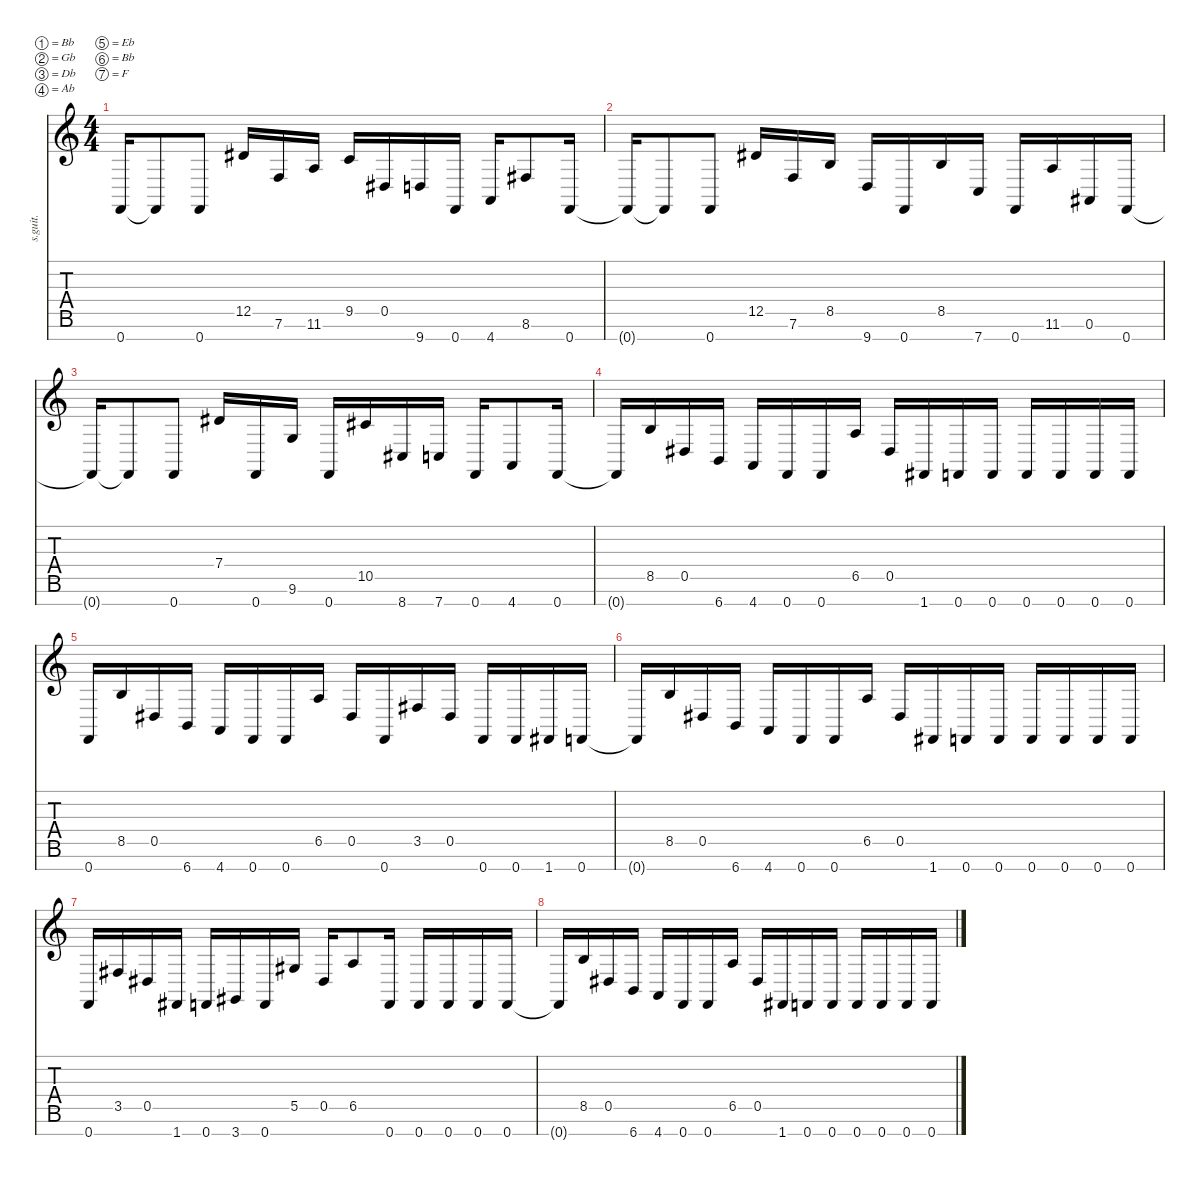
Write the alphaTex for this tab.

\defaultSystemsLayout 4
\hideDynamics
\bracketExtendMode nobrackets
\track ("Mårten Hagström" "s.guit.") {instrument distortionguitar}
\staff {score tabs}
\tuning (Bb3 Gb3 Db3 Ab2 Eb2 Bb1 F1)
\ts (4 4)
\tempo (110 hide)
\clef g2
\ks c
0.7{t}.16{lyrics (0 "") lyrics (1 "") lyrics (2 "") lyrics (3 "") lyrics (4 "") dy f} 0.7{t}.8{lyrics (0 "") lyrics (1 "") lyrics (2 "") lyrics (3 "") lyrics (4 "")} 0.7.8{lyrics (0 "") lyrics (1 "") lyrics (2 "") lyrics (3 "") lyrics (4 "")} 12.5{acc #}.16{lyrics (0 "") lyrics (1 "") lyrics (2 "") lyrics (3 "") lyrics (4 "")} 7.6.16{lyrics (0 "") lyrics (1 "") lyrics (2 "") lyrics (3 "") lyrics (4 "")} 11.6.16{lyrics (0 "") lyrics (1 "") lyrics (2 "") lyrics (3 "") lyrics (4 "")} 9.5.16{lyrics (0 "") lyrics (1 "") lyrics (2 "") lyrics (3 "") lyrics (4 "")} 0.5{acc #}.16{lyrics (0 "") lyrics (1 "") lyrics (2 "") lyrics (3 "") lyrics (4 "")} 9.7.16{lyrics (0 "") lyrics (1 "") lyrics (2 "") lyrics (3 "") lyrics (4 "")} 0.7.16{lyrics (0 "") lyrics (1 "") lyrics (2 "") lyrics (3 "") lyrics (4 "")} 4.7.16{lyrics (0 "") lyrics (1 "") lyrics (2 "") lyrics (3 "") lyrics (4 "")} 8.6{acc #}.8{lyrics (0 "") lyrics (1 "") lyrics (2 "") lyrics (3 "") lyrics (4 "")} 0.7.16{lyrics (0 "") lyrics (1 "") lyrics (2 "") lyrics (3 "") lyrics (4 "")} |
0.7{t}.16{lyrics (0 "") lyrics (1 "") lyrics (2 "") lyrics (3 "") lyrics (4 "")} 0.7{t}.8{lyrics (0 "") lyrics (1 "") lyrics (2 "") lyrics (3 "") lyrics (4 "")} 0.7.8{lyrics (0 "") lyrics (1 "") lyrics (2 "") lyrics (3 "") lyrics (4 "")} 12.5{acc #}.16{lyrics (0 "") lyrics (1 "") lyrics (2 "") lyrics (3 "") lyrics (4 "")} 7.6.16{lyrics (0 "") lyrics (1 "") lyrics (2 "") lyrics (3 "") lyrics (4 "")} 8.5.16{lyrics (0 "") lyrics (1 "") lyrics (2 "") lyrics (3 "") lyrics (4 "")} 9.7.16{lyrics (0 "") lyrics (1 "") lyrics (2 "") lyrics (3 "") lyrics (4 "")} 0.7.16{lyrics (0 "") lyrics (1 "") lyrics (2 "") lyrics (3 "") lyrics (4 "")} 8.5.16{lyrics (0 "") lyrics (1 "") lyrics (2 "") lyrics (3 "") lyrics (4 "")} 7.7.16{lyrics (0 "") lyrics (1 "") lyrics (2 "") lyrics (3 "") lyrics (4 "")} 0.7.16{lyrics (0 "") lyrics (1 "") lyrics (2 "") lyrics (3 "") lyrics (4 "")} 11.6.16{lyrics (0 "") lyrics (1 "") lyrics (2 "") lyrics (3 "") lyrics (4 "")} 0.6{acc #}.16{lyrics (0 "") lyrics (1 "") lyrics (2 "") lyrics (3 "") lyrics (4 "")} 0.7.16{lyrics (0 "") lyrics (1 "") lyrics (2 "") lyrics (3 "") lyrics (4 "")} |
0.7{t}.16{lyrics (0 "") lyrics (1 "") lyrics (2 "") lyrics (3 "") lyrics (4 "")} 0.7{t}.8{lyrics (0 "") lyrics (1 "") lyrics (2 "") lyrics (3 "") lyrics (4 "")} 0.7.8{lyrics (0 "") lyrics (1 "") lyrics (2 "") lyrics (3 "") lyrics (4 "")} 7.4{acc #}.16{lyrics (0 "") lyrics (1 "") lyrics (2 "") lyrics (3 "") lyrics (4 "")} 0.7.16{lyrics (0 "") lyrics (1 "") lyrics (2 "") lyrics (3 "") lyrics (4 "")} 9.6.16{lyrics (0 "") lyrics (1 "") lyrics (2 "") lyrics (3 "") lyrics (4 "")} 0.7.16{lyrics (0 "") lyrics (1 "") lyrics (2 "") lyrics (3 "") lyrics (4 "")} 10.5{acc #}.16{lyrics (0 "") lyrics (1 "") lyrics (2 "") lyrics (3 "") lyrics (4 "")} 8.7{acc #}.16{lyrics (0 "") lyrics (1 "") lyrics (2 "") lyrics (3 "") lyrics (4 "")} 7.7.16{lyrics (0 "") lyrics (1 "") lyrics (2 "") lyrics (3 "") lyrics (4 "")} 0.7.16{lyrics (0 "") lyrics (1 "") lyrics (2 "") lyrics (3 "") lyrics (4 "")} 4.7.8{lyrics (0 "") lyrics (1 "") lyrics (2 "") lyrics (3 "") lyrics (4 "")} 0.7.16{lyrics (0 "") lyrics (1 "") lyrics (2 "") lyrics (3 "") lyrics (4 "")} |
0.7{t}.16{lyrics (0 "") lyrics (1 "") lyrics (2 "") lyrics (3 "") lyrics (4 "")} 8.5.16{lyrics (0 "") lyrics (1 "") lyrics (2 "") lyrics (3 "") lyrics (4 "")} 0.5{acc #}.16{lyrics (0 "") lyrics (1 "") lyrics (2 "") lyrics (3 "") lyrics (4 "")} 6.7.16{lyrics (0 "") lyrics (1 "") lyrics (2 "") lyrics (3 "") lyrics (4 "")} 4.7.16{lyrics (0 "") lyrics (1 "") lyrics (2 "") lyrics (3 "") lyrics (4 "")} 0.7.16{lyrics (0 "") lyrics (1 "") lyrics (2 "") lyrics (3 "") lyrics (4 "")} 0.7.16{lyrics (0 "") lyrics (1 "") lyrics (2 "") lyrics (3 "") lyrics (4 "")} 6.5.16{lyrics (0 "") lyrics (1 "") lyrics (2 "") lyrics (3 "") lyrics (4 "")} 0.5{acc #}.16{lyrics (0 "") lyrics (1 "") lyrics (2 "") lyrics (3 "") lyrics (4 "")} 1.7{acc #}.16{lyrics (0 "") lyrics (1 "") lyrics (2 "") lyrics (3 "") lyrics (4 "")} 0.7.16{lyrics (0 "") lyrics (1 "") lyrics (2 "") lyrics (3 "") lyrics (4 "")} 0.7.16{lyrics (0 "") lyrics (1 "") lyrics (2 "") lyrics (3 "") lyrics (4 "")} 0.7.16{lyrics (0 "") lyrics (1 "") lyrics (2 "") lyrics (3 "") lyrics (4 "")} 0.7.16{lyrics (0 "") lyrics (1 "") lyrics (2 "") lyrics (3 "") lyrics (4 "")} 0.7.16{lyrics (0 "") lyrics (1 "") lyrics (2 "") lyrics (3 "") lyrics (4 "")} 0.7.16{lyrics (0 "") lyrics (1 "") lyrics (2 "") lyrics (3 "") lyrics (4 "")} |
0.7.16{lyrics (0 "") lyrics (1 "") lyrics (2 "") lyrics (3 "") lyrics (4 "")} 8.5.16{lyrics (0 "") lyrics (1 "") lyrics (2 "") lyrics (3 "") lyrics (4 "")} 0.5{acc #}.16{lyrics (0 "") lyrics (1 "") lyrics (2 "") lyrics (3 "") lyrics (4 "")} 6.7.16{lyrics (0 "") lyrics (1 "") lyrics (2 "") lyrics (3 "") lyrics (4 "")} 4.7.16{lyrics (0 "") lyrics (1 "") lyrics (2 "") lyrics (3 "") lyrics (4 "")} 0.7.16{lyrics (0 "") lyrics (1 "") lyrics (2 "") lyrics (3 "") lyrics (4 "")} 0.7.16{lyrics (0 "") lyrics (1 "") lyrics (2 "") lyrics (3 "") lyrics (4 "")} 6.5.16{lyrics (0 "") lyrics (1 "") lyrics (2 "") lyrics (3 "") lyrics (4 "")} 0.5{acc #}.16{lyrics (0 "") lyrics (1 "") lyrics (2 "") lyrics (3 "") lyrics (4 "")} 0.7.16{lyrics (0 "") lyrics (1 "") lyrics (2 "") lyrics (3 "") lyrics (4 "")} 3.5{acc #}.16{lyrics (0 "") lyrics (1 "") lyrics (2 "") lyrics (3 "") lyrics (4 "")} 0.5{acc #}.16{lyrics (0 "") lyrics (1 "") lyrics (2 "") lyrics (3 "") lyrics (4 "")} 0.7.16{lyrics (0 "") lyrics (1 "") lyrics (2 "") lyrics (3 "") lyrics (4 "")} 0.7.16{lyrics (0 "") lyrics (1 "") lyrics (2 "") lyrics (3 "") lyrics (4 "")} 1.7{acc #}.16{lyrics (0 "") lyrics (1 "") lyrics (2 "") lyrics (3 "") lyrics (4 "")} 0.7.16{lyrics (0 "") lyrics (1 "") lyrics (2 "") lyrics (3 "") lyrics (4 "")} |
0.7{t}.16{lyrics (0 "") lyrics (1 "") lyrics (2 "") lyrics (3 "") lyrics (4 "")} 8.5.16{lyrics (0 "") lyrics (1 "") lyrics (2 "") lyrics (3 "") lyrics (4 "")} 0.5{acc #}.16{lyrics (0 "") lyrics (1 "") lyrics (2 "") lyrics (3 "") lyrics (4 "")} 6.7.16{lyrics (0 "") lyrics (1 "") lyrics (2 "") lyrics (3 "") lyrics (4 "")} 4.7.16{lyrics (0 "") lyrics (1 "") lyrics (2 "") lyrics (3 "") lyrics (4 "")} 0.7.16{lyrics (0 "") lyrics (1 "") lyrics (2 "") lyrics (3 "") lyrics (4 "")} 0.7.16{lyrics (0 "") lyrics (1 "") lyrics (2 "") lyrics (3 "") lyrics (4 "")} 6.5.16{lyrics (0 "") lyrics (1 "") lyrics (2 "") lyrics (3 "") lyrics (4 "")} 0.5{acc #}.16{lyrics (0 "") lyrics (1 "") lyrics (2 "") lyrics (3 "") lyrics (4 "")} 1.7{acc #}.16{lyrics (0 "") lyrics (1 "") lyrics (2 "") lyrics (3 "") lyrics (4 "")} 0.7.16{lyrics (0 "") lyrics (1 "") lyrics (2 "") lyrics (3 "") lyrics (4 "")} 0.7.16{lyrics (0 "") lyrics (1 "") lyrics (2 "") lyrics (3 "") lyrics (4 "")} 0.7.16{lyrics (0 "") lyrics (1 "") lyrics (2 "") lyrics (3 "") lyrics (4 "")} 0.7.16{lyrics (0 "") lyrics (1 "") lyrics (2 "") lyrics (3 "") lyrics (4 "")} 0.7.16{lyrics (0 "") lyrics (1 "") lyrics (2 "") lyrics (3 "") lyrics (4 "")} 0.7.16{lyrics (0 "") lyrics (1 "") lyrics (2 "") lyrics (3 "") lyrics (4 "")} |
0.7.16{lyrics (0 "") lyrics (1 "") lyrics (2 "") lyrics (3 "") lyrics (4 "")} 3.5{acc #}.16{lyrics (0 "") lyrics (1 "") lyrics (2 "") lyrics (3 "") lyrics (4 "")} 0.5{acc #}.16{lyrics (0 "") lyrics (1 "") lyrics (2 "") lyrics (3 "") lyrics (4 "")} 1.7{acc #}.16{lyrics (0 "") lyrics (1 "") lyrics (2 "") lyrics (3 "") lyrics (4 "")} 0.7.16{lyrics (0 "") lyrics (1 "") lyrics (2 "") lyrics (3 "") lyrics (4 "")} 3.7{acc #}.16{lyrics (0 "") lyrics (1 "") lyrics (2 "") lyrics (3 "") lyrics (4 "")} 0.7.16{lyrics (0 "") lyrics (1 "") lyrics (2 "") lyrics (3 "") lyrics (4 "")} 5.5{acc #}.16{lyrics (0 "") lyrics (1 "") lyrics (2 "") lyrics (3 "") lyrics (4 "")} 0.5{acc #}.16{lyrics (0 "") lyrics (1 "") lyrics (2 "") lyrics (3 "") lyrics (4 "")} 6.5.8{lyrics (0 "") lyrics (1 "") lyrics (2 "") lyrics (3 "") lyrics (4 "")} 0.7.16{lyrics (0 "") lyrics (1 "") lyrics (2 "") lyrics (3 "") lyrics (4 "")} 0.7.16{lyrics (0 "") lyrics (1 "") lyrics (2 "") lyrics (3 "") lyrics (4 "")} 0.7.16{lyrics (0 "") lyrics (1 "") lyrics (2 "") lyrics (3 "") lyrics (4 "")} 0.7.16{lyrics (0 "") lyrics (1 "") lyrics (2 "") lyrics (3 "") lyrics (4 "")} 0.7.16{lyrics (0 "") lyrics (1 "") lyrics (2 "") lyrics (3 "") lyrics (4 "")} |
0.7{t}.16{lyrics (0 "") lyrics (1 "") lyrics (2 "") lyrics (3 "") lyrics (4 "")} 8.5.16{lyrics (0 "") lyrics (1 "") lyrics (2 "") lyrics (3 "") lyrics (4 "")} 0.5{acc #}.16{lyrics (0 "") lyrics (1 "") lyrics (2 "") lyrics (3 "") lyrics (4 "")} 6.7.16{lyrics (0 "") lyrics (1 "") lyrics (2 "") lyrics (3 "") lyrics (4 "")} 4.7.16{lyrics (0 "") lyrics (1 "") lyrics (2 "") lyrics (3 "") lyrics (4 "")} 0.7.16{lyrics (0 "") lyrics (1 "") lyrics (2 "") lyrics (3 "") lyrics (4 "")} 0.7.16{lyrics (0 "") lyrics (1 "") lyrics (2 "") lyrics (3 "") lyrics (4 "")} 6.5.16{lyrics (0 "") lyrics (1 "") lyrics (2 "") lyrics (3 "") lyrics (4 "")} 0.5{acc #}.16{lyrics (0 "") lyrics (1 "") lyrics (2 "") lyrics (3 "") lyrics (4 "")} 1.7{acc #}.16{lyrics (0 "") lyrics (1 "") lyrics (2 "") lyrics (3 "") lyrics (4 "")} 0.7.16{lyrics (0 "") lyrics (1 "") lyrics (2 "") lyrics (3 "") lyrics (4 "")} 0.7.16{lyrics (0 "") lyrics (1 "") lyrics (2 "") lyrics (3 "") lyrics (4 "")} 0.7.16{lyrics (0 "") lyrics (1 "") lyrics (2 "") lyrics (3 "") lyrics (4 "")} 0.7.16{lyrics (0 "") lyrics (1 "") lyrics (2 "") lyrics (3 "") lyrics (4 "")} 0.7.16{lyrics (0 "") lyrics (1 "") lyrics (2 "") lyrics (3 "") lyrics (4 "")} 0.7.16{lyrics (0 "") lyrics (1 "") lyrics (2 "") lyrics (3 "") lyrics (4 "")}
